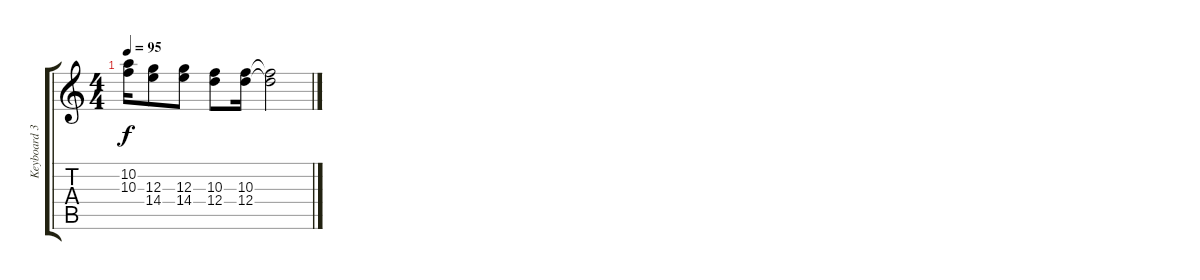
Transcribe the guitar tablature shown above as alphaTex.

\track ("Keyboard 3" "Keyboard 3") {instrument synthbass1}
\staff {score tabs}
\tuning (E4 B3 G3 D3 A2 E2) {hide}
\ts (4 4)
\tempo 95
\clef g2
\ks c
(10.2 10.3).16{dy f} (12.3 14.4).8 (12.3 14.4).8 (10.3 12.4).8 (10.3 12.4).16 (10.3{t} 12.4{t}).2
